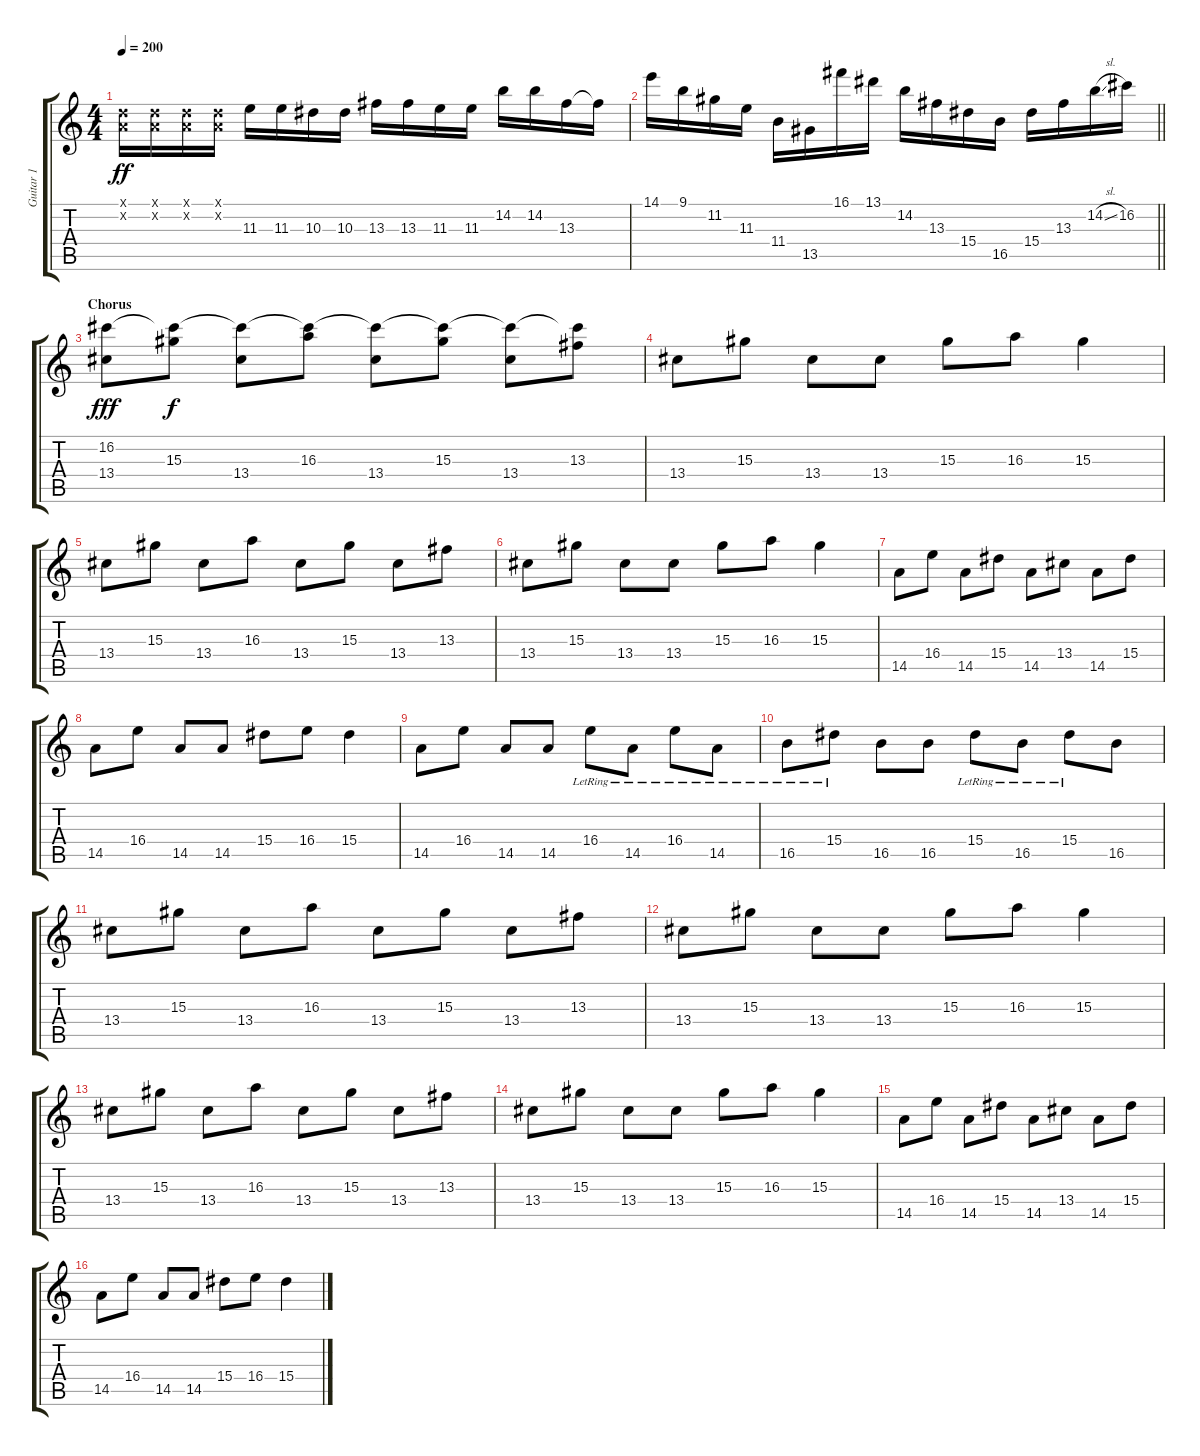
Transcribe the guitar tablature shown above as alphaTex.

\track ("Guitar 1" "Guitar 1") {instrument distortionguitar}
\staff {score tabs}
\tuning (D4 A3 F3 C3 G2 C2) {hide}
\ts (4 4)
\tempo 200
\clef g2
\ks c
(0.1{x} 0.2{x}).16{dy ff} (0.1{x} 0.2{x}).16 (0.1{x} 0.2{x}).16 (0.1{x} 0.2{x}).16 11.3.16 11.3.16 10.3.16 10.3.16 13.3.16 13.3.16 11.3.16 11.3.16 14.2.16 14.2.16 13.3.16 13.3{t}.16 |
\barLineRight lightlight
14.1.16 9.1.16 11.2.16 11.3.16 11.4.16 13.5.16 16.1.16 13.1.16 14.2.16 13.3.16 15.4.16 16.5.16 15.4.16 13.3.16 14.2{sl}.16 16.2.16 |
\section ("" "Chorus")
(16.2 13.4).8{dy fff balance 0} (16.2{t} 15.3).8{dy f} (16.2{t} 13.4).8 (16.2{t} 16.3).8 (16.2{t} 13.4).8 (16.2{t} 15.3).8 (16.2{t} 13.4).8 (16.2{t} 13.3).8 |
13.4.8 15.3.8 13.4.8 13.4.8 15.3.8 16.3.8 15.3.4 |
13.4.8 15.3.8 13.4.8 16.3.8 13.4.8 15.3.8 13.4.8 13.3.8 |
13.4.8 15.3.8 13.4.8 13.4.8 15.3.8 16.3.8 15.3.4 |
14.5.8 16.4.8 14.5.8 15.4.8 14.5.8 13.4.8 14.5.8 15.4.8 |
14.5.8 16.4.8 14.5.8 14.5.8 15.4.8 16.4.8 15.4.4 |
14.5.8 16.4.8 14.5.8 14.5.8 16.4{lr}.8 14.5{lr}.8 16.4{lr}.8 14.5{lr}.8 |
16.5{lr}.8 15.4{lr}.8 16.5.8 16.5.8 15.4{lr}.8 16.5{lr}.8 15.4{lr}.8 16.5.8 |
13.4.8 15.3.8 13.4.8 16.3.8 13.4.8 15.3.8 13.4.8 13.3.8 |
13.4.8 15.3.8 13.4.8 13.4.8 15.3.8 16.3.8 15.3.4 |
13.4.8 15.3.8 13.4.8 16.3.8 13.4.8 15.3.8 13.4.8 13.3.8 |
13.4.8 15.3.8 13.4.8 13.4.8 15.3.8 16.3.8 15.3.4 |
14.5.8 16.4.8 14.5.8 15.4.8 14.5.8 13.4.8 14.5.8 15.4.8 |
14.5.8 16.4.8 14.5.8 14.5.8 15.4.8 16.4.8 15.4.4
